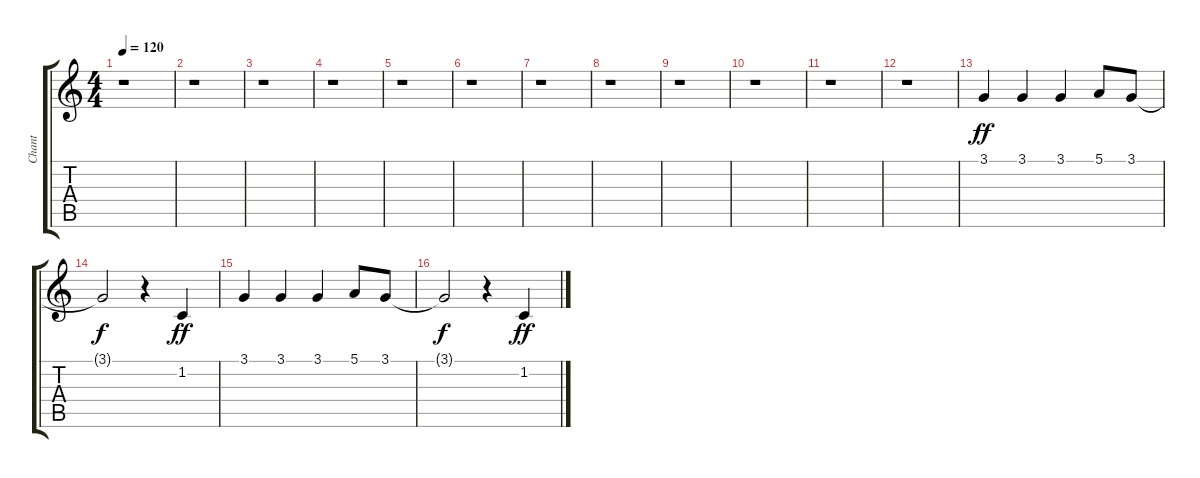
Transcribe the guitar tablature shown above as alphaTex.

\track ("Chant" "Chant") {instrument lead2sawtooth}
\staff {score tabs}
\tuning (E4 B3 G3 D3 A2 E2) {hide}
\ts (4 4)
\tempo 120
\clef g2
\ks c
r.1{dy ff instrument lead2sawtooth} |
r.1 |
r.1 |
r.1 |
r.1 |
r.1 |
r.1 |
r.1 |
r.1 |
r.1 |
r.1 |
r.1 |
3.1.4 3.1.4 3.1.4 5.1.8 3.1.8 |
3.1{t}.2{dy f} r.4 1.2.4{dy ff} |
3.1.4 3.1.4 3.1.4 5.1.8 3.1.8 |
3.1{t}.2{dy f} r.4 1.2.4{dy ff}
